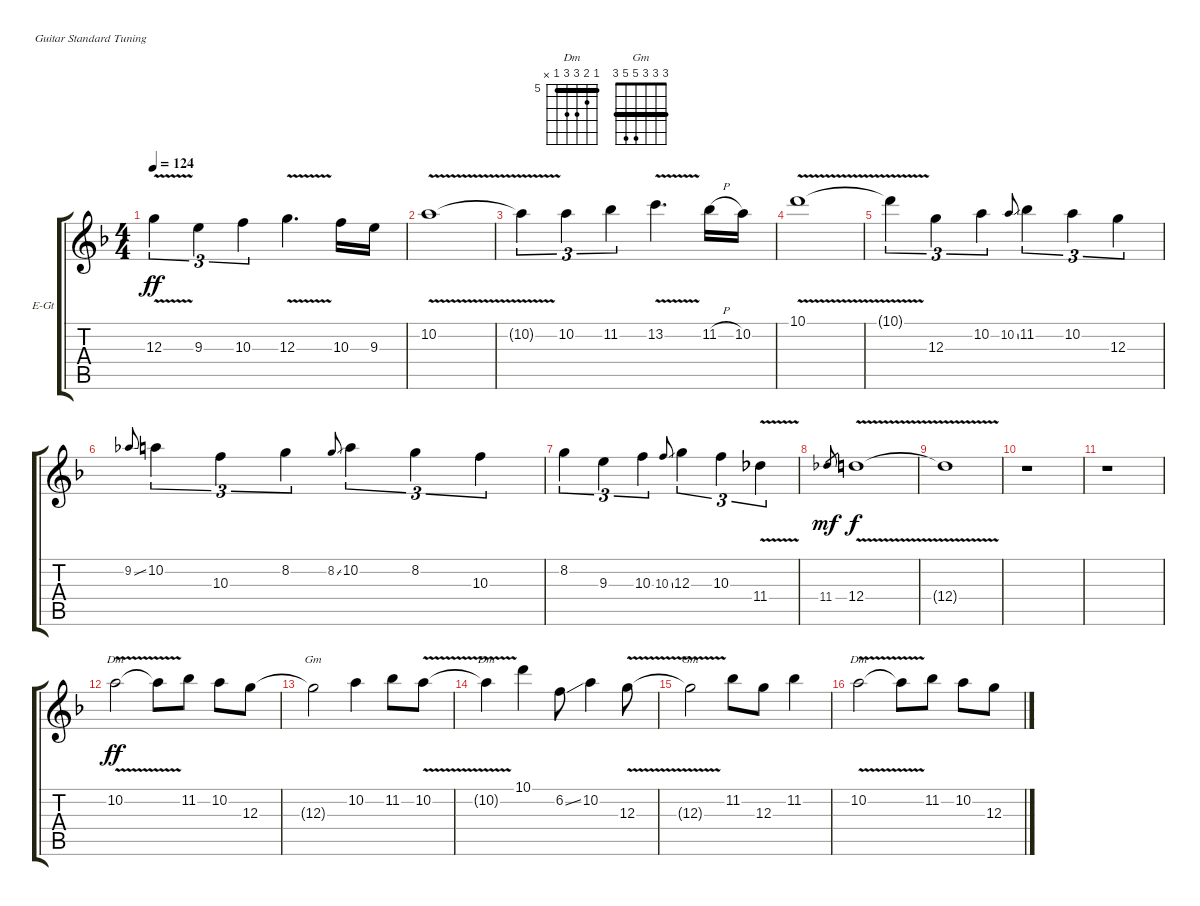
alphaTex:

\bracketExtendMode groupsimilarinstruments
\firstSystemTrackNameOrientation horizontal
\otherSystemsTrackNameOrientation horizontal
\track ("Guitar" "E-Gt") {instrument electricguitarjazz}
\staff {score tabs}
\tuning (E4 B3 G3 D3 A2 E2)
\chord ("Dm" 5 6 7 7 5 x) {firstfret 5 showfingering false barre 5}
\chord ("Gm" 3 3 3 5 5 3) {showfingering false barre (3 3 3)}
\ts (4 4)
\tempo 124
\clef g2
\ks dminor
12.3{v t}.4{tu (3 2) dy ff} 9.3.4{tu (3 2)} 10.3.4{tu (3 2)} 12.3{v}.4{d} 10.3.16 9.3.16 |
10.2{v}.1 |
10.2{v t}.4{tu (3 2)} 10.2.4{tu (3 2)} 11.2.4{tu (3 2)} 13.2{v}.4{d} 11.2{h}.16 10.2.16 |
10.1{v}.1 |
10.1{v t}.4{tu (3 2)} 12.3.4{tu (3 2)} 10.2.4{tu (3 2)} 10.2{ss}.8{gr onbeat} 11.2.4{tu (3 2)} 10.2.4{tu (3 2)} 12.3.4{tu (3 2)} |
9.2{ss}.8{gr onbeat} 10.2.4{tu (3 2)} 10.3.4{tu (3 2)} 8.2.4{tu (3 2)} 8.2{ss}.8{gr onbeat} 10.2.4{tu (3 2)} 8.2.4{tu (3 2)} 10.3.4{tu (3 2)} |
8.2.4{tu (3 2)} 9.3.4{tu (3 2)} 10.3.4{tu (3 2)} 10.3{ss}.8{gr onbeat} 12.3.4{tu (3 2)} 10.3.4{tu (3 2)} 11.4{v}.4{tu (3 2)} |
11.4.8{gr dy mf} 12.4{v}.1{dy f} |
12.4{v t}.1 |
r.1 |
r.1 |
10.2{v}.2{ch "Dm" dy ff} 10.2{v t}.8 11.2.8 10.2.8 12.3.8 |
12.3{t}.2{ch "Gm"} 10.2.4 11.2.8 10.2{v}.8 |
10.2{v t}.4{ch "Dm"} 10.1.4 6.2{ss}.8 10.2.4 12.3{v}.8 |
12.3{v t}.2{ch "Gm"} 11.2.8 12.3.8 11.2.4 |
10.2{v}.2{ch "Dm"} 10.2{v t}.8 11.2.8 10.2.8 12.3.8
